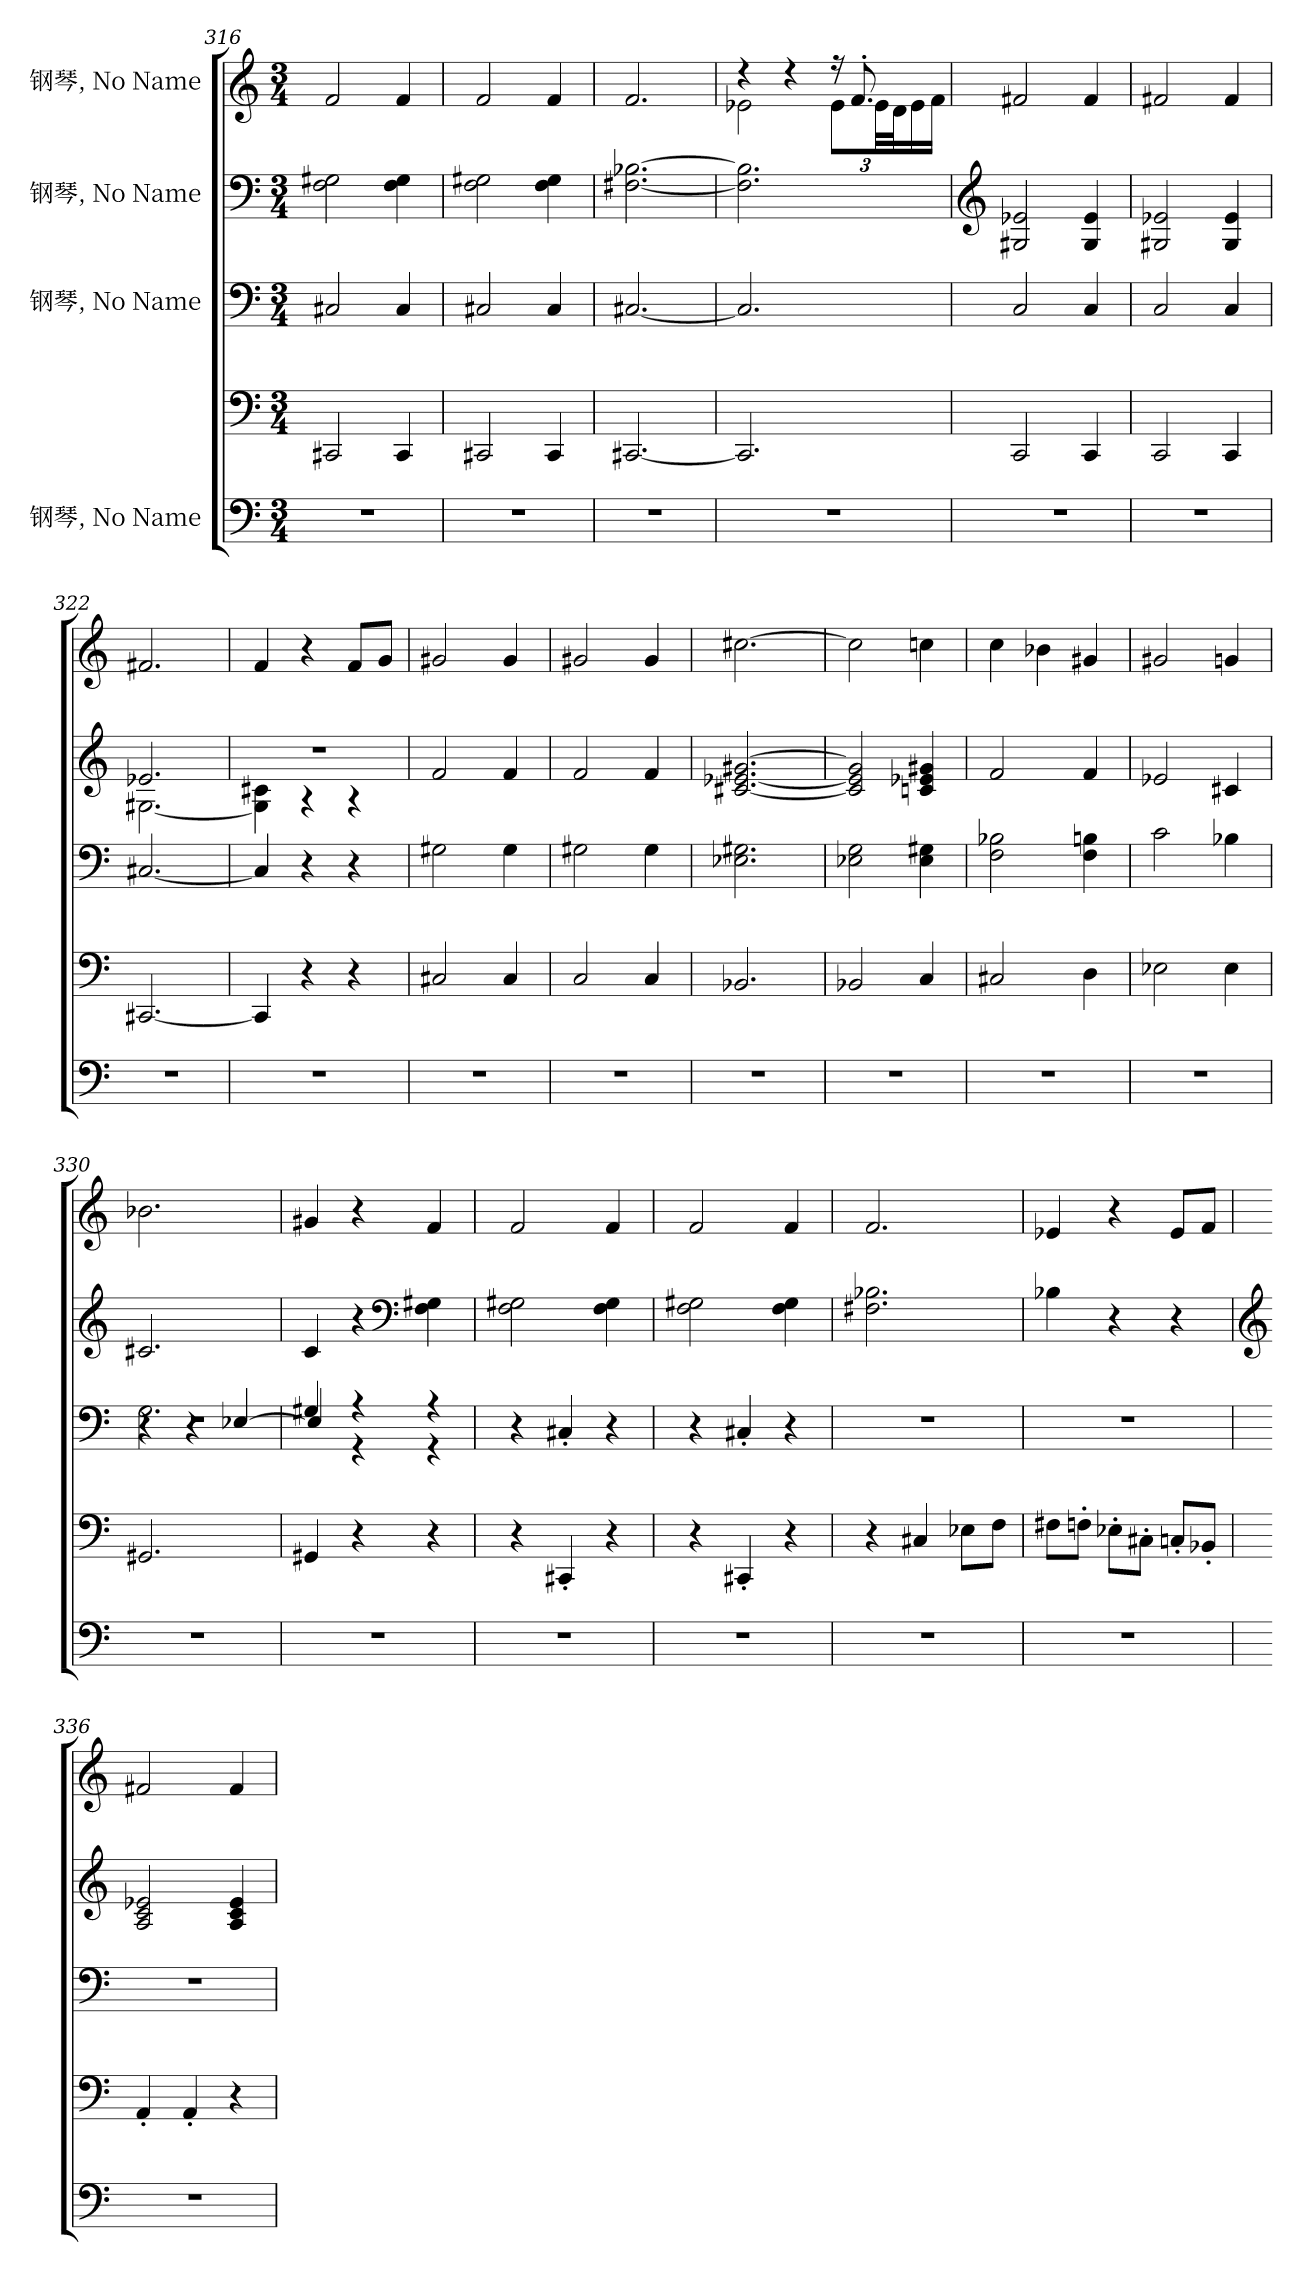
**kern	**kern	**kern	**kern	**kern
*part4	*part4	*part3	*part2	*part1
*staff5	*staff4	*staff3	*staff2	*staff1
*I"钢琴, No Name	*	*I"钢琴, No Name	*I"钢琴, No Name	*I"钢琴, No Name
*clefF4	*clefF4	*clefF4	*clefF4	*clefG2
*k[]	*k[]	*k[]	*k[]	*k[]
*M3/4	*M3/4	*M3/4	*M3/4	*M3/4
*MM226	*MM226	*MM226	*MM226	*MM226
=316	=316	=316	=316	=316
2.r	2CC#X/	2C#X/	2F\ 2G#X\	2f/
.	4CC#/	4C#/	4F\ 4G#\	4f/
=317	=317	=317	=317	=317
2.r	2CC#X/	2C#X/	2F\ 2G#X\	2f/
.	4CC#/	4C#/	4F\ 4G#\	4f/
!!LO:LB:g=z
=318	=318	=318	=318	=318
*	*	*	*	*MM226
2.r	[2.CC#X/	[2.C#X/	[2.F#X\ [2.B-X\	2.f/
=319	=319	=319	=319	=319
*	*	*	*	*^
2.r	2.CC#/]	2.C#/]	2.F#\] 2.B-\]	4r	2e-X\
.	.	.	.	4r	.
*	*	*	*	*	*Xbrackettup
.	.	.	.	16r	12e-\L
.	.	.	.	8.f'/	.
.	.	.	.	.	48e-\LL
.	.	.	.	.	48d\J
*	*	*	*	*MM225	*
.	.	.	.	.	16e-\
*	*	*	*	*MM223	*
.	.	.	.	.	16f\JJ
*	*	*	*	*v	*v
=320	=320	=320	=320	=320
*	*	*	*clefG2	*
*	*	*	*	*MM226
2.r	2CC/	2C/	2G#X/ 2e-X/	2f#X/
.	4CC/	4C/	4G#/ 4e-/	4f#/
=321	=321	=321	=321	=321
2.r	2CC/	2C/	2G#X/ 2e-X/	2f#X/
.	4CC/	4C/	4G#/ 4e-/	4f#/
=322	=322	=322	=322	=322
*	*	*	*	*MM226
*	*	*	*^	*
2.r	[2.CC#X/	[2.C#X/	2.e-X/	[2.G#X\	2.f#X/
=323	=323	=323	=323	=323	=323
2.r	4CC#/]	4C#/]	2.r	4G#\] 4c#X\	4f/
.	4r	4r	.	4r	4r
.	4r	4r	.	4r	8f/L
.	.	.	.	.	8g/J
*	*	*	*v	*v	*
=324	=324	=324	=324	=324
*	*	*	*	*MM226
2.r	2C#X/	2G#X\	2f/	2g#X/
.	4C#/	4G#\	4f/	4g#/
=325	=325	=325	=325	=325
2.r	2C/	2G#X\	2f/	2g#X/
.	4C/	4G#\	4f/	4g#/
=326	=326	=326	=326	=326
*	*	*	*	*MM226
2.r	2.BB-X/	2.E-X\ 2.G#X\	[2.c#X/ [2.e-X/ [2.g#X/	[2.cc#X\
!!LO:PB:g=z
=327	=327	=327	=327	=327
2.r	2BB-X/	2E-X\ 2G\	2c#/] 2e-/] 2g#/]	2cc#\]
.	4C/	4E-\ 4G#X\	4cn/ 4e-X/ 4g#X/	4ccn\
=328	=328	=328	=328	=328
2.r	2C#X/	2F\ 2B-X\	2f/	4cc\
.	.	.	.	4b-X\
.	4D\	4F\ 4Bn\	4f/	4g#X/
=329	=329	=329	=329	=329
2.r	2E-X\	2c\	2e-X/	2g#X/
.	4E-\	4B-X\	4c#X/	4gn/
=330	=330	=330	=330	=330
*	*	*^	*	*
*	*	*	*^	*	*
2.r	2.GG#X/	2.r	2.G\	4r	2.c#X/	2.b-X\
.	.	.	.	4r	.	.
.	.	.	.	[4E-X/	.	.
*	*	*v	*v	*v	*	*
=331	=331	=331	=331	=331
*	*	*	*	*MM223
*	*	*^	*	*
2.r	4GG#X/	4G#X/	4E-/]	4c/	4g#X/
.	4r	4r	4r	4r	4r
*	*	*	*	*clefF4	*
*	*	*	*	*	*MM226
.	4r	4r	4r	4F\ 4G#X\	4f/
*	*	*v	*v	*	*
=332	=332	=332	=332	=332
*	*	*	*	*MM226
2.r	4r	4r	2F\ 2G#X\	2f/
.	4CC#X'/	4C#X'/	.	.
.	4r	4r	4F\ 4G#\	4f/
=333	=333	=333	=333	=333
2.r	4r	4r	2F\ 2G#X\	2f/
.	4CC#X'/	4C#X'/	.	.
.	4r	4r	4F\ 4G#\	4f/
!!LO:LB:g=z
=334	=334	=334	=334	=334
*	*	*	*	*MM226
2.r	4r	2.r	2.F#X\ 2.B-X\	2.f/
.	4C#X/	.	.	.
.	8E-X\L	.	.	.
.	8F\J	.	.	.
=335	=335	=335	=335	=335
2.r	8F#X\L	2.r	4B-X\	4e-X/
.	8Fn'\J	.	.	.
.	8E-X'\L	.	4r	4r
.	8C#X'\J	.	.	.
.	8Cn'/L	.	4r	8e-/L
.	8BB-X'/J	.	.	8f/J
=336	=336	=336	=336	=336
*	*	*	*clefG2	*
*	*	*	*	*MM226
2.r	4AA'/	2.r	2A/ 2c/ 2e-X/	2f#X/
.	4AA'/	.	.	.
.	4r	.	4A/ 4c/ 4e-/	4f#/
=	=	=	=	=
*-	*-	*-	*-	*-
